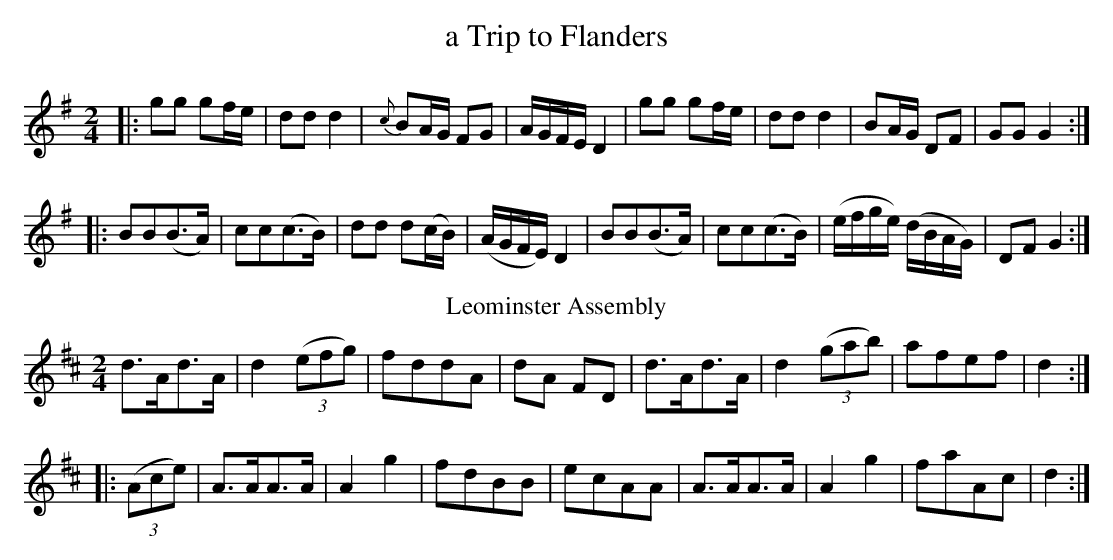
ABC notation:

X:1
T: a Trip to Flanders
M: 2/4
L: 1/16
K: G
|:\
g2g2 g2fe | d2d2 d4 | {c}B2AG F2G2 | AGFE D4 |\
g2g2 g2fe | d2d2 d4 | B2AG D2F2 | G2G2 G4 :|
|:\
B2B2(B3A) | c2c2(c3B) | d2d2 d2(cB) | (AGFE) D4 |\
B2B2(B3A) | c2c2(c3B) | (efge) (dBAG) | D2F2 G4 :|
T: Leominster Assembly
M: 2/4
L: 1/8
K: D
d>Ad>A | d2 (3(efg) | fddA | dA FD |\ d>Ad>A | d2 (3(gab) | afef | d2 :|
|: (3(Ace) |\
A>AA>A | A2 g2 | fdBB | ecAA |\
A>AA>A | A2 g2 | faAc | d2 :|
